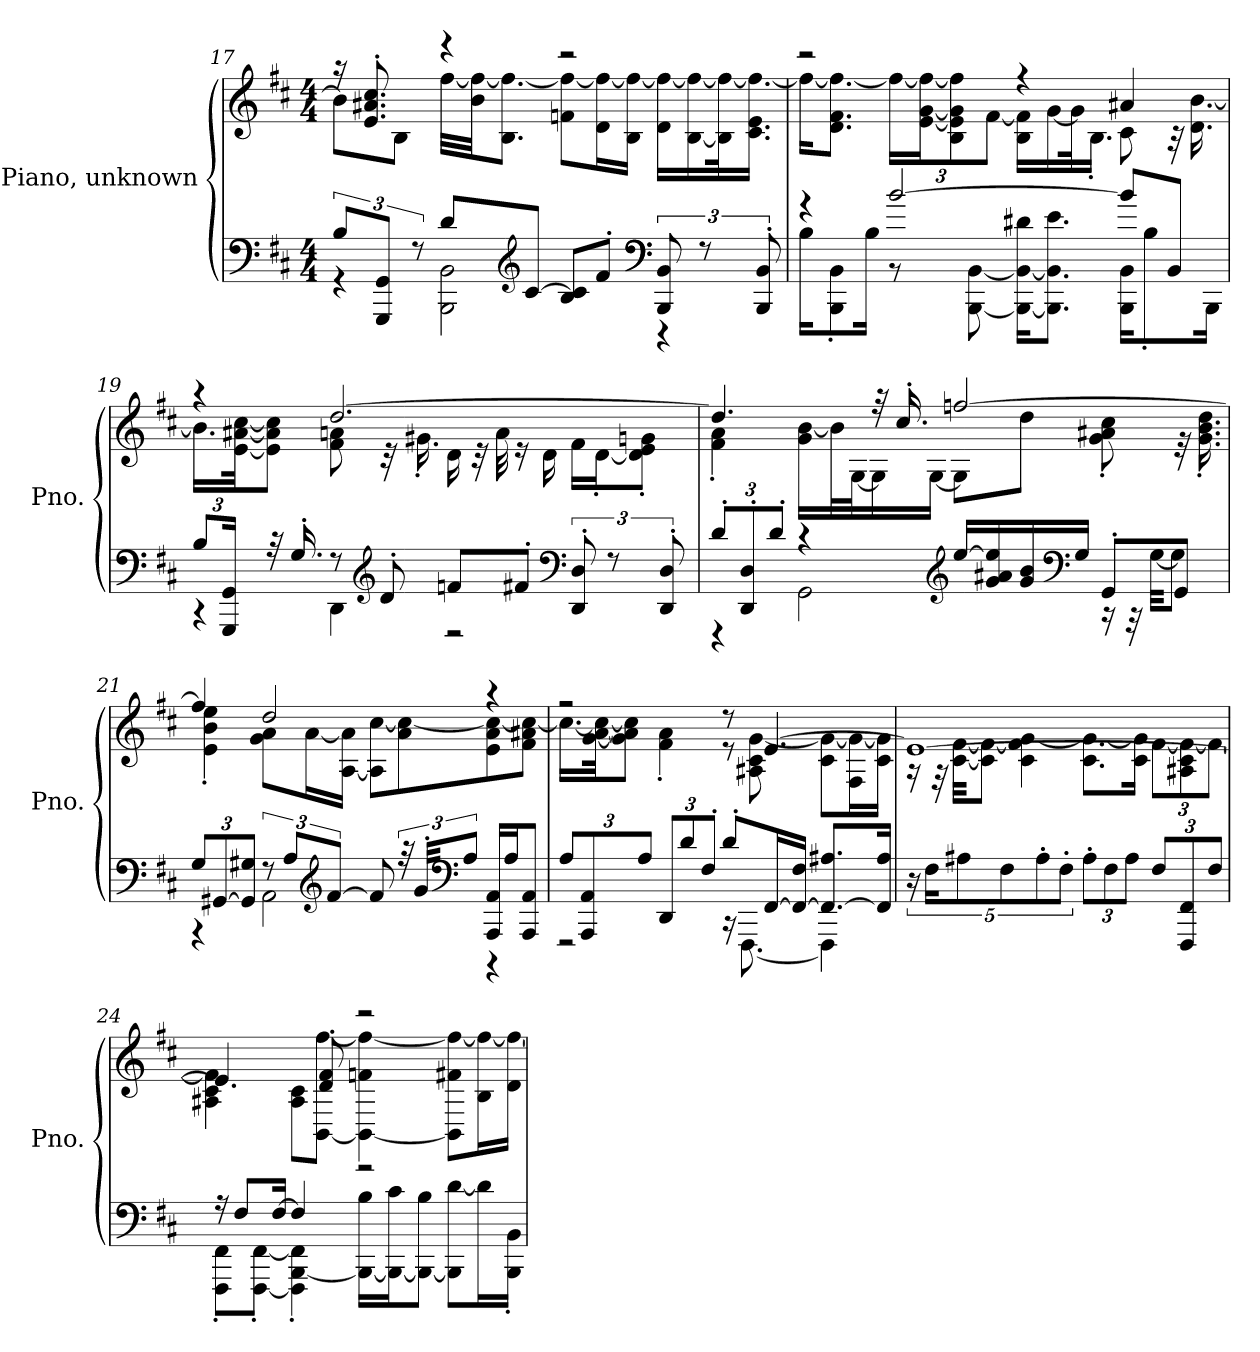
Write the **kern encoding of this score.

**kern	**kern
*part1	*part1
*staff2	*staff1
*I"Piano, unknown	*
*I'Pno.	*
!!LO:LB:g=z
*clefF4	*clefG2
*k[f#c#]	*k[f#c#]
*M4/4	*M4/4
=17	=17
*^	*^
12B/L	4r	16r	8b\L]
.	.	8.e/' 8.a#X/' 8.cc#/'	.
12GGG/ 12GG/J	.	.	.
.	.	.	8B\J
12r	.	.	.
8d/L	2BBB\ 2BB\	4r	[32ff#\LLL
.	.	.	32b\ 32ff#\_JJ
.	.	.	8.B\ 8.ff#\_J
*clefG2	*	*	*
[8c#/J	.	.	.
8B/ 8c#/]L	.	2r	8fn\ 8ff#\_L
8f#'/J	.	.	16d\ 16ff#\_L
.	.	.	16B\ 16ff#\_JJ
*clefF4	*	*	*
12BBB/ 12BB/	4r	.	16d\ 16ff#\_LL
.	.	.	[16B\ 16ff#\_
12r	.	.	.
.	.	.	32B\] 32ff#\_K
.	.	.	16.c#\ 16.e\ 16.ff#\_JJ
12BBB/' 12BB/'	.	.	.
=18	=18	=18	=18
4r	16B\KL	2r	16ff#\KL_
.	8BBB\' 8BB\'	.	8.d\ 8.f#\ 8.ff#\_J
.	16B\Jk	.	.
*	*	*	*Xbrackettup
[2b/	8r	.	24ff#\LL_
.	.	.	[24e\ [24g\ 24ff#\_J
.	.	.	12B\ 12e\] 12g\] 12ff#\]
.	[8BBB\ [8BB\	.	.
.	.	.	[12f#\J
.	16BBB\_ 16BB\_ 16d#X\KL	4r	16B\ 16f#\]LL
.	8.BBB\] 8.BB\] 8.e\J	.	[16g\
.	.	.	32g\K]
.	.	.	16.B'\JJ
8b/L]	16BBB\ 16BB\KL	4a#X/	8c#\
.	8B'\	.	.
8BB/J	.	.	32r
.	.	.	16.d\ [16.b\
.	16BBB\Jk	.	.
!!LO:LB:g=z	!!
=19	=19	=19	=19
*Xbrackettup	*	*	*
12B/L	4r	4r	16.b\LL]
24GGG/ 24GG/Jk	.	.	.
.	.	.	[32e\ [32a#X\ [32cc#\JK
32r	.	.	8e\] 8a#\] 8cc#\]J
16.G'/	.	.	.
8r	4DD\	[2.dd/	8f#\ 8an\
*clefG2	*	*	*
8d'/	.	.	32r
.	.	.	16.g#X'\
8fn/L	2r	.	16d\
.	.	.	32r
.	.	.	32a\
8f#X'/J	.	.	16r
.	.	.	16d\
*clefF4	*	*	*
*brackettup	*	*	*
12DD/' 12D/'	.	.	16f#\LL
.	.	.	[16d'\J
12r	.	.	.
.	.	.	8d\]' 8e\' 8gn\'J
12DD/' 12D/'	.	.	.
!!LO:PB:g=z	!!
=20	=20	=20	=20
*Xbrackettup	*	*	*
12d'/L	4r	4.dd/]	4f#\' 4a\'
12DD/' 12D/'	.	.	.
12d'/J	.	.	.
4r	2GG\	.	16g\ [16b\LL
.	.	.	32b\L]
.	.	.	[32G\J
.	.	32r	16G\]
.	.	16.cc#'/	.
.	.	.	[16G\JJ
*clefG2	*	*	*
[16ee/LL	.	[2ffn/	8G\L]
16g/ 16a#X/ 16ee/]	.	.	.
16g/ 16b/	.	.	8dd\J
*clefF4	*	*	*
16G/JJ	.	.	.
8GG'/L	16r	.	8g\' 8a#X\' 8cc#\'
.	32r	.	.
.	[32G\KKL	.	.
8GG/J	8G\J]	.	32r
.	.	.	16.g\' 16.b\' 16.dd\'
!!LO:LB:g=z	!!
=21	=21	=21	=21
12G/L	4r	4ff/]	4e\' 4b\' 4ee\'
[12GG#X/	.	.	.
12GG#/] 12G#X/J	.	.	.
*brackettup	*	*	*
12r	2AA\	2dd/	8g\ 8a\L
12A/L	.	.	.
.	.	.	[16a\L
*clefG2	*	*	*
[12f#/J	.	.	.
.	.	.	[16A\ 16a\]JJ
8f#/]	.	.	8A\] [8cc#\L
48r	.	.	8a\ 8cc#\_
48g'/KKL	.	.	.
*clefF4	*	*	*
12A/J	.	.	.
16AAA/ 16AA/LL	4r	4r	8e\ 8a\ 8cc#\_
16A/J	.	.	.
8AAA/ 8AA/J	.	.	8f#\ 8a#X\ 8cc#\_J
=22	=22	=22	=22
*Xbrackettup	*	*	*
12A/L	2r	2r	16.cc#\LL_
12AAA/ 12AA/	.	.	.
.	.	.	[32g\ [32a\ 32cc#\_JK
.	.	.	8g\] 8a\] 8cc#\]J
12A/J	.	.	.
12DD/L	.	.	4f#\' 4a\'
12d/	.	.	.
12F#'/J	.	.	.
8d'/L	16r	8r	8r
.	[8.FFF#\	.	.
[16FF#/L	.	[4.e/	8A#X\ 8c#\ [8g\
16FF#/_ 16F#/JJ	.	.	.
8.FF#/_ 8.A#X/L	4FFF#\]	.	8c#\ 8g\_L
.	.	.	16F#\ 16g\_L
16FF#/] 16A#/Jk	.	.	16c#\ 16g\]JJ
*v	*v	*	*
!!LO:LB:g=z	!!
=23	=23	=23
*brackettup	*	*
20r	1e_	16r
20F#\KL	.	.
.	.	32r
.	.	[32c#\ [32f#\KKL
10A#X\	.	.
.	.	8c#\] 8f#\_J
10F#\	.	.
.	.	4c#\ 4f#\] [4g\
10A#'\	.	.
10F#'\J	.	.
*Xbrackettup	*	*
12A#'\L	.	8.c#\ 8.g\_L
12F#\	.	.
12A#\J	.	.
.	.	16c#\ 16g\]Jk
12F#/L	.	[12f#\L
12FFF#/ 12FF#/	.	12A#X\ 12c#\ 12f#\_
12F#/J	.	12f#\J_
=24	=24	=24
*^	*	*
16r	8FFF#\' 8FF#\'L	4.e/]	4A#X\ 4c#\ 4f#\]
8F#/L	.	.	.
.	[8FFF#\' [8FF#\'J	.	.
[16F#/Jk	.	.	.
4F#/]	4FFF#\]' [4BBB\' 4FF#\]'	.	8A#\ 8c#\L
.	.	8d/' 8f#/'	[8BB\ [8ff#\J
2r	16BBB\_ 16B\LL	2r	4BB\_ 4fn\ 4ff#\_
.	16BBB\_ 16c#\J	.	.
.	8BBB\_ 8B\J	.	.
.	8BBB\] [8d\L	.	8BB\] 8f#X\ 8ff#\_L
.	16d\L]	.	16B\ 16ff#\_L
.	16BBB\' 16BB\'JJ	.	16d\ 16ff#\_JJ
*v	*v	*	*
*	*v	*v
=	=
*-	*-
